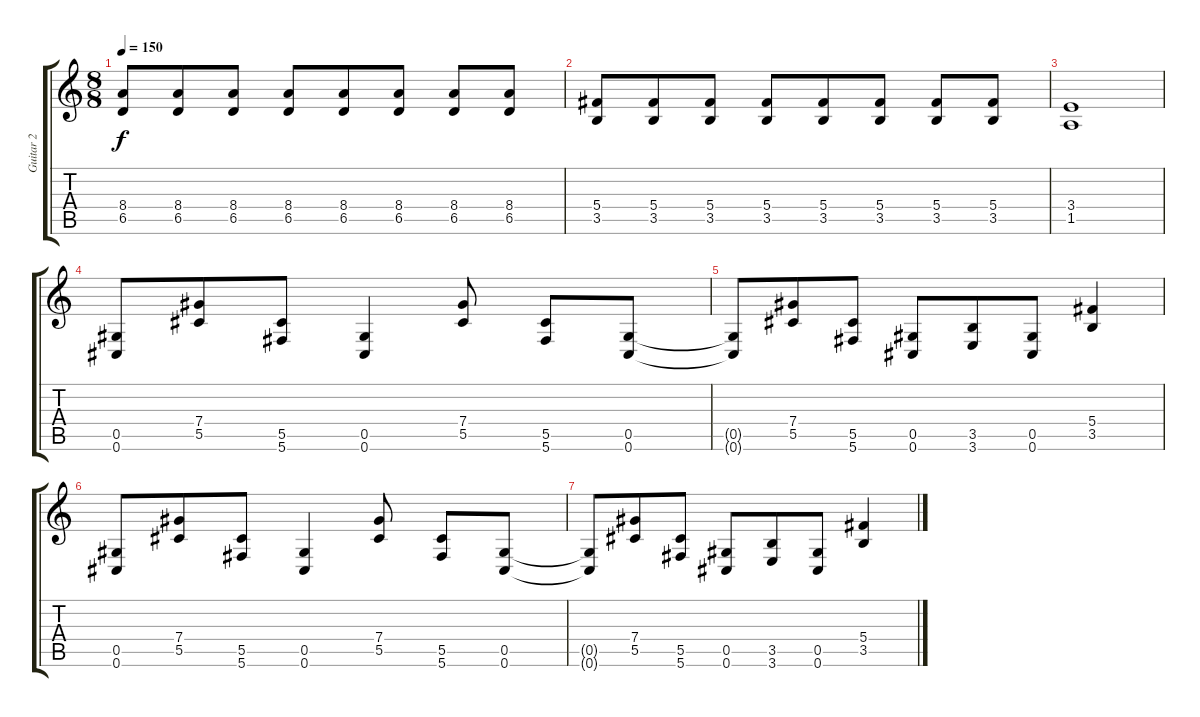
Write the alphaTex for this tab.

\track ("Guitar 2" "Guitar 2") {instrument overdrivenguitar}
\staff {score tabs}
\tuning (Eb4 Bb3 Gb3 Db3 Ab2 Db2) {hide}
\ts (8 8)
\tempo 150
\clef g2
\ks c
(8.4 6.5).8{dy f} (8.4 6.5).8 (8.4 6.5).8 (8.4 6.5).8 (8.4 6.5).8 (8.4 6.5).8 (8.4 6.5).8 (8.4 6.5).8 |
(5.4 3.5).8 (5.4 3.5).8 (5.4 3.5).8 (5.4 3.5).8 (5.4 3.5).8 (5.4 3.5).8 (5.4 3.5).8 (5.4 3.5).8 |
(3.4 1.5).1 |
(0.5 0.6).8 (7.4 5.5).8 (5.5 5.6).8 (0.5 0.6).4 (7.4 5.5).8 (5.5 5.6).8 (0.5 0.6).8 |
(0.5{t} 0.6{t}).8 (7.4 5.5).8 (5.5 5.6).8 (0.5 0.6).8 (3.5 3.6).8 (0.5 0.6).8 (5.4 3.5).4 |
(0.5 0.6).8 (7.4 5.5).8 (5.5 5.6).8 (0.5 0.6).4 (7.4 5.5).8 (5.5 5.6).8 (0.5 0.6).8 |
(0.5{t} 0.6{t}).8 (7.4 5.5).8 (5.5 5.6).8 (0.5 0.6).8 (3.5 3.6).8 (0.5 0.6).8 (5.4 3.5).4
